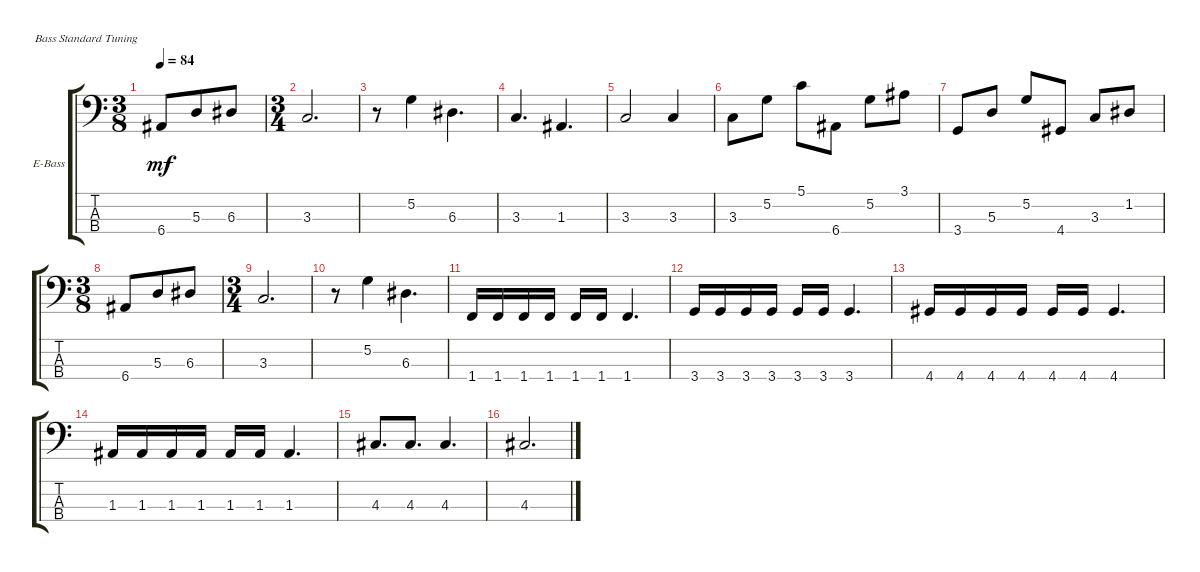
\defaultSystemsLayout 4
\bracketExtendMode groupsimilarinstruments
\firstSystemTrackNameOrientation horizontal
\otherSystemsTrackNameOrientation horizontal
\track ("Electric Bass" "E-Bass") {instrument electricbassfinger}
\staff {score tabs}
\tuning (G2 D2 A1 E1)
\ts (3 8)
\tempo 84
\clef f4
\scale
0.395904
\ks c
6.4.8{dy mf} 5.3.8 6.3.8 |
\ts (3 4)
\scale
0.395904 3.3.2{d} |
\scale
0.208191 r.8 5.2.4 6.3.4{d} |
\scale
0.333333 3.3.4{d} 1.3.4{d} |
\scale
0.333333 3.3.2 3.3.4 |
\scale
0.333333 3.3.8 5.2.8 5.1.8 6.4.8 5.2.8 3.1.8 |
\scale
0.208191 3.4.8 5.3.8 5.2.8 4.4.8 3.3.8 1.2.8 |
\ts (3 8)
\scale
0.395904 6.4.8 5.3.8 6.3.8 |
\ts (3 4)
\scale
0.395904 3.3.2{d} |
\scale
0.333333 r.8 5.2.4 6.3.4{d} |
\scale
0.333333 1.4.16 1.4.16 1.4.16 1.4.16 1.4.16 1.4.16 1.4.4{d} |
\scale
0.333333 3.4.16 3.4.16 3.4.16 3.4.16 3.4.16 3.4.16 3.4.4{d} |
\scale
0.333333 4.4.16 4.4.16 4.4.16 4.4.16 4.4.16 4.4.16 4.4.4{d} |
\scale
0.333333 1.3.16 1.3.16 1.3.16 1.3.16 1.3.16 1.3.16 1.3.4{d} |
\scale
0.333333 4.3.8{d} 4.3.8{d} 4.3.4{d} |
\scale
0.333333 4.3.2{d}
